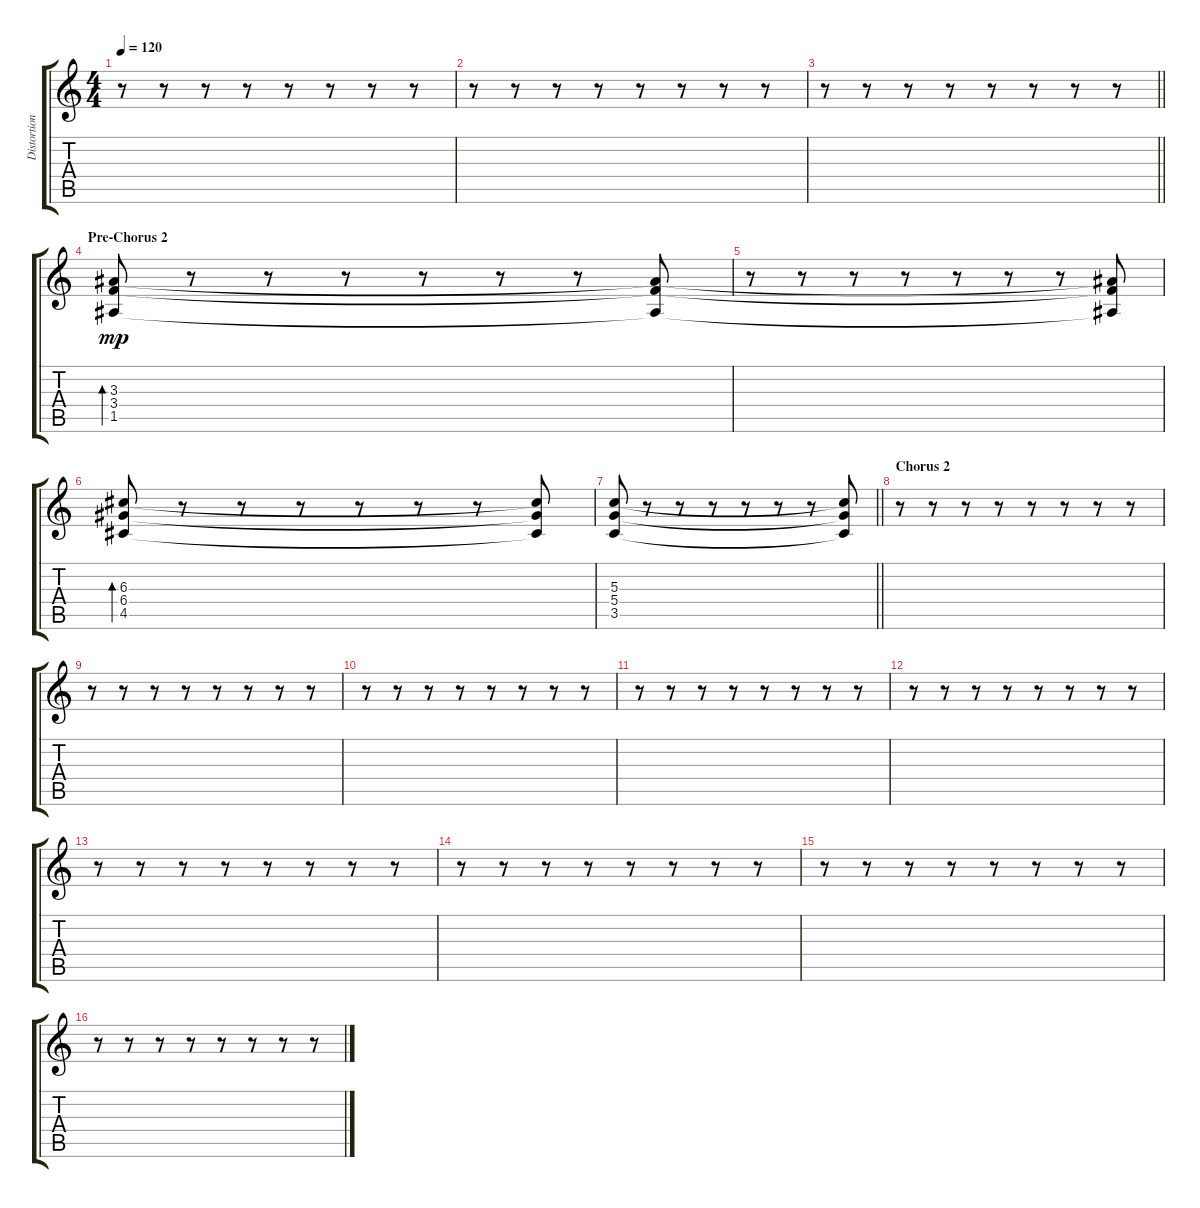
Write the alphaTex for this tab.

\track ("Distortion 2" "Distortion") {instrument distortionguitar}
\staff {score tabs}
\tuning (E4 B3 G3 D3 A2 D2) {hide}
\ts (4 4)
\tempo 120
\clef g2
\ks c
r.8{dy p} r.8 r.8 r.8 r.8 r.8 r.8 r.8 |
r.8 r.8 r.8 r.8 r.8 r.8 r.8 r.8 |
\barLineRight lightlight
r.8 r.8 r.8 r.8 r.8 r.8 r.8 r.8 |
\section ("" "Pre-Chorus 2")
(3.3 3.4 1.5).8{bd 480 dy mp} r.8 r.8 r.8 r.8 r.8 r.8 (3.3{t} 3.4{t} 1.5{t}).8 |
r.8 r.8 r.8 r.8 r.8 r.8 r.8 (3.3{t} 3.4{t} 1.5{t}).8 |
(6.3 6.4 4.5).8{bd 240} r.8 r.8 r.8 r.8 r.8 r.8 (6.3{t} 6.4{t} 4.5{t}).8 |
\barLineRight lightlight
(5.3 5.4 3.5).8 r.8 r.8 r.8 r.8 r.8 r.8 (5.3{t} 5.4{t} 3.5{t}).8 |
\section ("" "Chorus 2")
r.8 r.8 r.8 r.8 r.8 r.8 r.8 r.8 |
r.8 r.8 r.8 r.8 r.8 r.8 r.8 r.8 |
r.8 r.8 r.8 r.8 r.8 r.8 r.8 r.8 |
r.8 r.8 r.8 r.8 r.8 r.8 r.8 r.8 |
r.8 r.8 r.8 r.8 r.8 r.8 r.8 r.8 |
r.8 r.8 r.8 r.8 r.8 r.8 r.8 r.8 |
r.8 r.8 r.8 r.8 r.8 r.8 r.8 r.8 |
r.8 r.8 r.8 r.8 r.8 r.8 r.8 r.8 |
r.8 r.8 r.8 r.8 r.8 r.8 r.8 r.8
